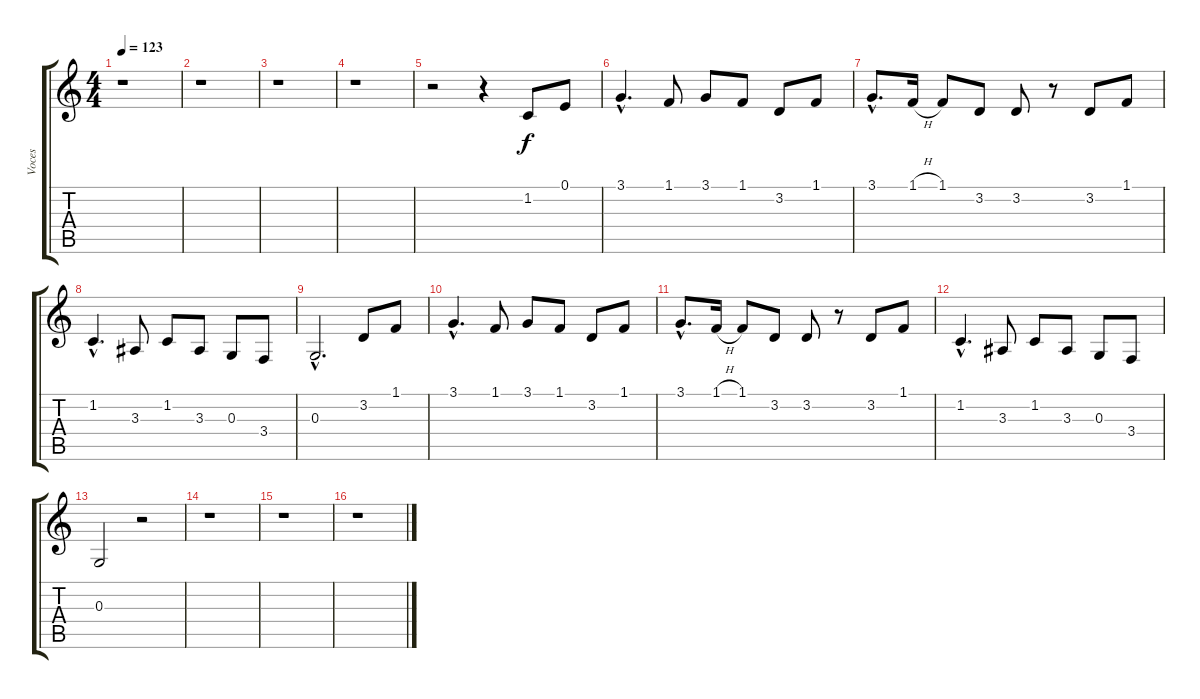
\track ("Voces" "Voces") {instrument lead2sawtooth}
\staff {score tabs}
\tuning (E4 B3 G3 D3 A2 E2) {hide}
\ts (4 4)
\tempo 123
\clef g2
\ks c
r.1{dy f} |
r.1 |
r.1 |
r.1 |
r.2 r.4 1.2.8 0.1.8 |
3.1{hac}.4{d} 1.1.8 3.1.8 1.1.8 3.2.8 1.1.8 |
3.1{hac}.8{d} 1.1{h}.16 1.1.8 3.2.8 3.2.8 r.8 3.2.8 1.1.8 |
1.2{hac}.4{d} 3.3.8 1.2.8 3.3.8 0.3.8 3.4.8 |
0.3{hac}.2{d} 3.2.8 1.1.8 |
3.1{hac}.4{d} 1.1.8 3.1.8 1.1.8 3.2.8 1.1.8 |
3.1{hac}.8{d} 1.1{h}.16 1.1.8 3.2.8 3.2.8 r.8 3.2.8 1.1.8 |
1.2{hac}.4{d} 3.3.8 1.2.8 3.3.8 0.3.8 3.4.8 |
0.3.2 r.2 |
r.1 |
r.1 |
r.1
